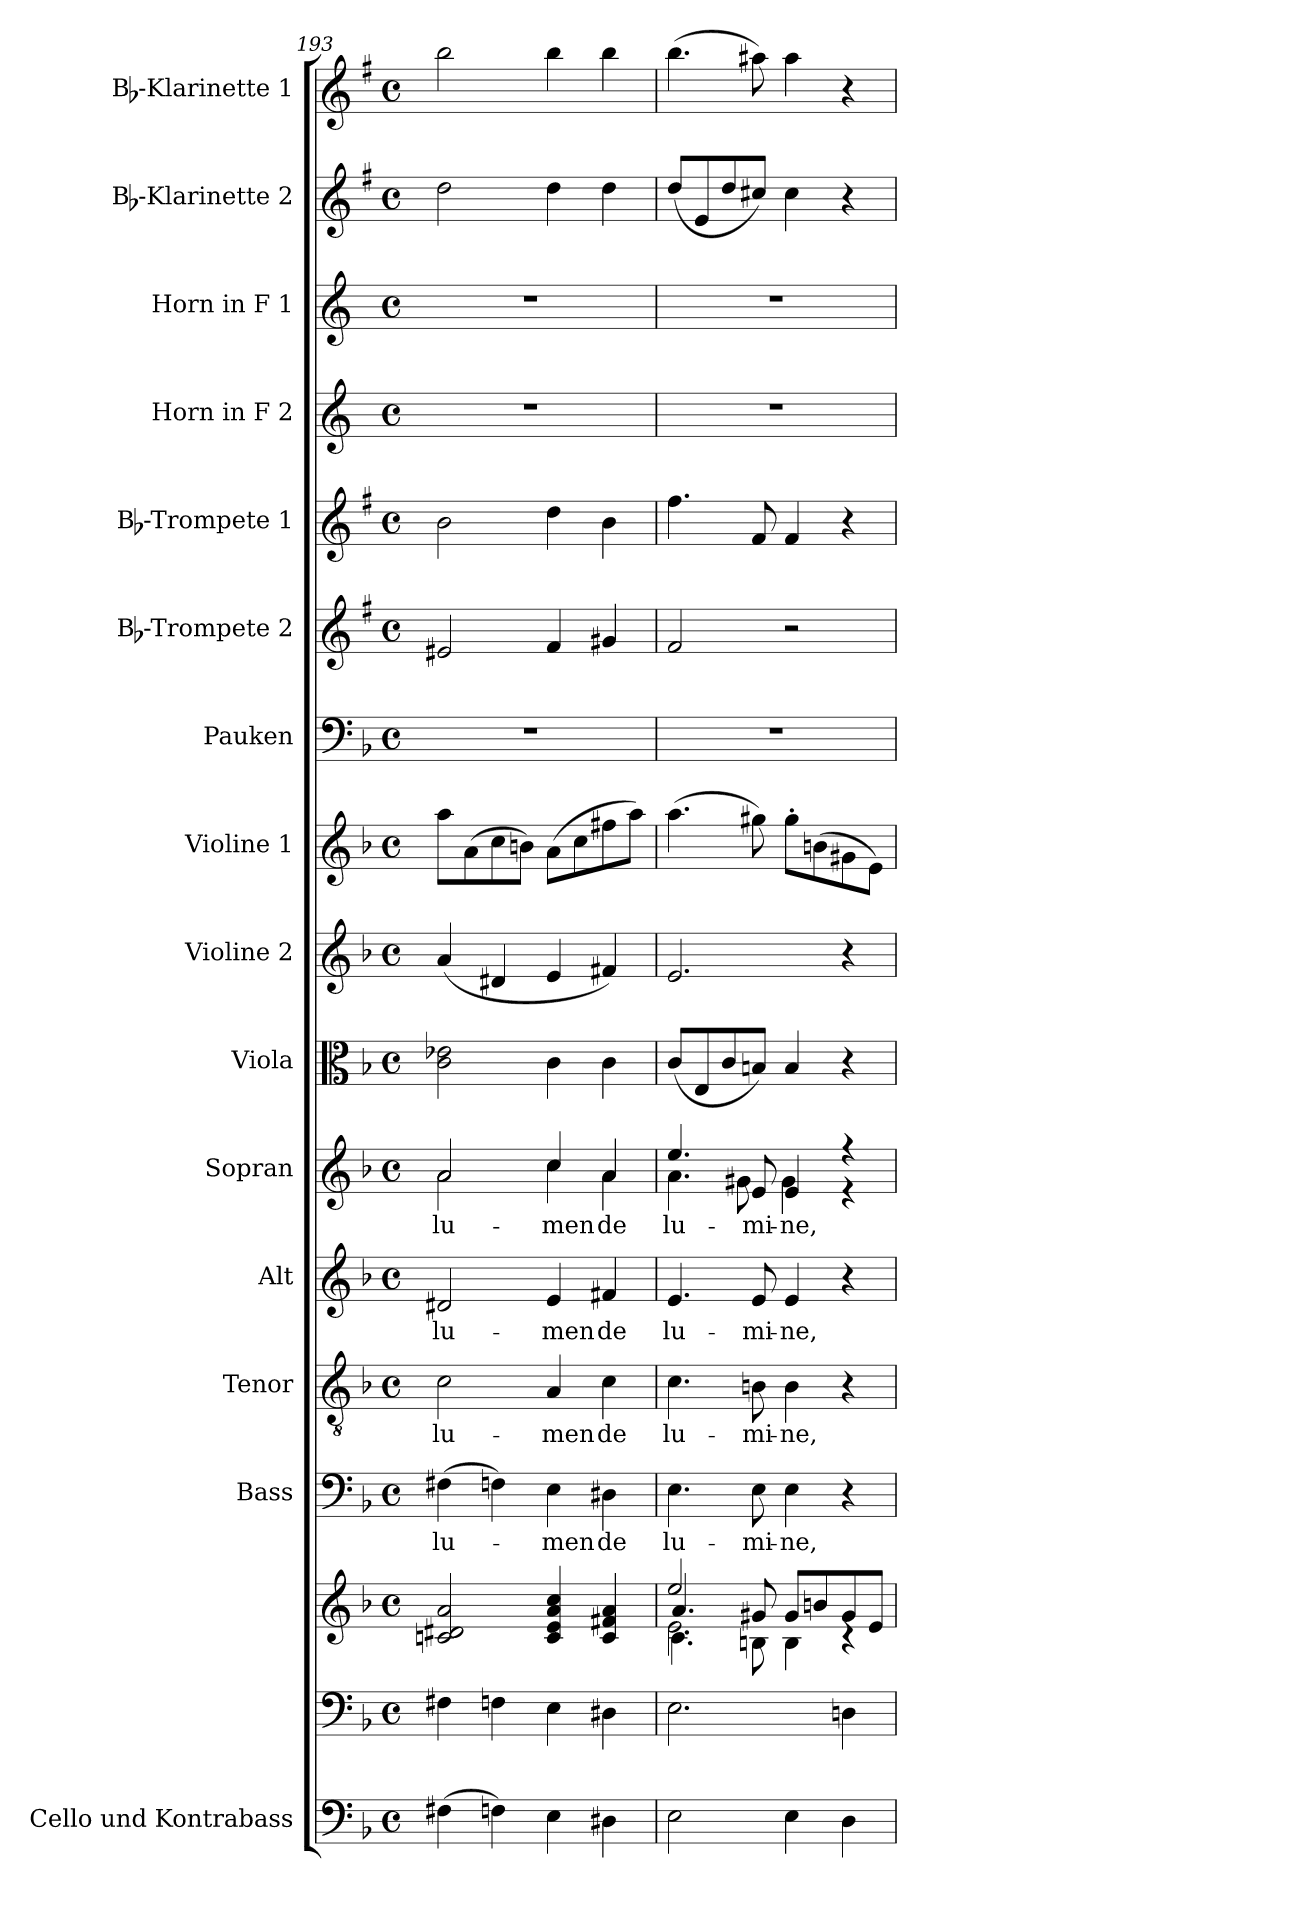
**kern	**kern	**kern	**kern	**text	**kern	**text	**kern	**text	**kern	**text	**kern	**kern	**kern	**kern	**kern	**kern	**kern	**kern	**kern	**kern
*part16	*part15	*part15	*part14	*part14	*part13	*part13	*part12	*part12	*part11	*part11	*part10	*part9	*part8	*part7	*part6	*part5	*part4	*part3	*part2	*part1
*staff17	*staff16	*staff15	*staff14	*staff14	*staff13	*staff13	*staff12	*staff12	*staff11	*staff11	*staff10	*staff9	*staff8	*staff7	*staff6	*staff5	*staff4	*staff3	*staff2	*staff1
*I"Cello und Kontrabass	*	*	*I"Bass	*	*I"Tenor	*	*I"Alt	*	*I"Sopran	*	*I"Viola	*I"Violine 2	*I"Violine 1	*I"Pauken	*I"Bb-Trompete 2	*I"Bb-Trompete 1	*I"Horn in F 2	*I"Horn in F 1	*I"Bb-Klarinette 2	*I"Bb-Klarinette 1
*I'Kb.	*	*	*I'B.	*	*I'T.	*	*I'A.	*	*I'S.	*	*I'Vla.	*I'Vl. 2	*I'Vl. 1	*I'Pk.	*I'Bb Trp. 2	*I'Bb Trp. 1	*	*	*I'Bb Kl. 2	*I'Bb Kl. 1
*clefF4	*clefF4	*clefG2	*clefF4	*	*clefGv2	*	*clefG2	*	*clefG2	*	*clefC3	*clefG2	*clefG2	*clefF4	*clefG2	*clefG2	*clefG2	*clefG2	*clefG2	*clefG2
*ITrd7c12	*	*	*	*	*	*	*	*	*	*	*	*	*	*	*ITrd1c2	*ITrd1c2	*ITrd4c7	*ITrd4c7	*ITrd1c2	*ITrd1c2
*k[b-]	*k[b-]	*k[b-]	*k[b-]	*	*k[b-]	*	*k[b-]	*	*k[b-]	*	*k[b-]	*k[b-]	*k[b-]	*k[b-]	*k[b-]	*k[b-]	*k[b-]	*k[b-]	*k[b-]	*k[b-]
*F:	*F:	*F:	*F:	*	*F:	*	*F:	*	*F:	*	*F:	*F:	*F:	*F:	*F:	*F:	*F:	*F:	*F:	*F:
*M4/4	*M4/4	*M4/4	*M4/4	*	*M4/4	*	*M4/4	*	*M4/4	*	*M4/4	*M4/4	*M4/4	*M4/4	*M4/4	*M4/4	*M4/4	*M4/4	*M4/4	*M4/4
*met(c)	*met(c)	*met(c)	*met(c)	*	*met(c)	*	*met(c)	*	*met(c)	*	*met(c)	*met(c)	*met(c)	*met(c)	*met(c)	*met(c)	*met(c)	*met(c)	*met(c)	*met(c)
=193	=193	=193	=193	=193	=193	=193	=193	=193	=193	=193	=193	=193	=193	=193	=193	=193	=193	=193	=193	=193
!	!	!	!	!LO:LY:b	!	!LO:LY:b	!	!LO:LY:b	!	!LO:LY:b	!	!	!	!	!	!	!	!	!	!
*	*	*	*	*	*	*	*	*	*^	*	*	*	*	*	*	*	*	*	*	*
(>4FF#X\	4F#X\	2cn/ 2d#X/ 2a/	(>4F#X\	lu-	2c\	lu-	2d#X/	lu-	2a/	2a\	lu-	2c\ 2e-X\	(<4a/	8aa\L	1r	2d#X/	2a\	1r	1r	2cc\	2aa\
.	.	.	.	.	.	.	.	.	.	.	.	.	.	(>8a\	.	.	.	.	.	.	.
4FFn\)	4Fn\	.	4Fn\)	.	.	.	.	.	.	.	.	.	4d#X/	8cc\	.	.	.	.	.	.	.
.	.	.	.	.	.	.	.	.	.	.	.	.	.	8bn\J)	.	.	.	.	.	.	.
!	!	!	!	!LO:LY:b	!	!LO:LY:b	!	!LO:LY:b	!	!	!LO:LY:b	!	!	!	!	!	!	!	!	!	!
4EE\	4E\	4c/ 4e/ 4a/ 4cc/	4E\	-men	4A/	-men	4e/	-men	4cc/	4cc\	-men	4c\	4e/	(>8a\L	.	4e/	4cc\	.	.	4cc\	4aa\
.	.	.	.	.	.	.	.	.	.	.	.	.	.	8cc\	.	.	.	.	.	.	.
!	!	!	!	!LO:LY:b	!	!LO:LY:b	!	!LO:LY:b	!	!	!LO:LY:b	!	!	!	!	!	!	!	!	!	!
4DD#X\	4D#X\	4c/ 4f#X/ 4a/	4D#X\	de	4c\	de	4f#X/	de	4a/	4a\	de	4c\	4f#X/)	8ff#X\	.	4f#X/	4a\	.	.	4cc\	4aa\
.	.	.	.	.	.	.	.	.	.	.	.	.	.	8aa\J)	.	.	.	.	.	.	.
=194	=194	=194	=194	=194	=194	=194	=194	=194	=194	=194	=194	=194	=194	=194	=194	=194	=194	=194	=194	=194	=194
*	*	*^	*	*	*	*	*	*	*	*	*	*	*	*	*	*	*	*	*	*	*
*	*	*	*^	*	*	*	*	*	*	*	*	*	*	*	*	*	*	*	*	*	*	*
*	*	*	*	*^	*	*	*	*	*	*	*	*	*	*	*	*	*	*	*	*	*	*	*
!	!	!	!	!	!	!	!LO:LY:b	!	!LO:LY:b	!	!LO:LY:b	!	!	!LO:LY:b	!	!	!	!	!	!	!	!	!	!
2EE\	2.E\	2ee/	2.e\	4.a/	4.c\	4.E\	lu-	4.c\	lu-	4.e/	lu-	4.ee/	4.a\	lu-	(<8c/L	2.e/	(>4.aa\	1r	2e/	4.ee\	1r	1r	(<8cc/L	(>4.aa\
.	.	.	.	.	.	.	.	.	.	.	.	.	.	.	8E/	.	.	.	.	.	.	.	8d/	.
.	.	.	.	.	.	.	.	.	.	.	.	.	.	.	8c/	.	.	.	.	.	.	.	8cc/	.
!	!	!	!	!	!	!	!LO:LY:b	!	!LO:LY:b	!	!LO:LY:b	!	!	!LO:LY:b	!	!	!	!	!	!	!	!	!	!
.	.	.	.	8g#X/	8Bn\	8E\	-mi-	8Bn\	-mi-	8e/	-mi-	8e/	8g#X\	-mi-	8Bn/J)	.	8gg#X\)	.	.	8e/	.	.	8bn/J)	8gg#X\)
!	!	!	!	!	!	!	!LO:LY:b	!	!LO:LY:b	!	!LO:LY:b	!	!	!LO:LY:b	!	!	!	!	!	!	!	!	!	!
4EE\	.	2ryy	.	8g#/L	4B\	4E\	-ne,	4B\	-ne,	4e/	-ne,	4e/	4g#\	-ne,	4B/	.	8gg#'>\L	.	2r	4e/	.	.	4b\	4gg#\
.	.	.	.	8bn/	.	.	.	.	.	.	.	.	.	.	.	.	(>8bn\	.	.	.	.	.	.	.
4DD\	4Dn\	.	4rc	8g#/	4ryy	4r	.	4r	.	4r	.	4r	4r	.	4r	4r	8g#X\	.	.	4r	.	.	4r	4r
.	.	.	.	8e/J	.	.	.	.	.	.	.	.	.	.	.	.	8e\J)	.	.	.	.	.	.	.
*	*	*v	*v	*v	*v	*	*	*	*	*	*	*v	*v	*	*	*	*	*	*	*	*	*	*	*
=	=	=	=	=	=	=	=	=	=	=	=	=	=	=	=	=	=	=	=	=
*-	*-	*-	*-	*-	*-	*-	*-	*-	*-	*-	*-	*-	*-	*-	*-	*-	*-	*-	*-	*-
